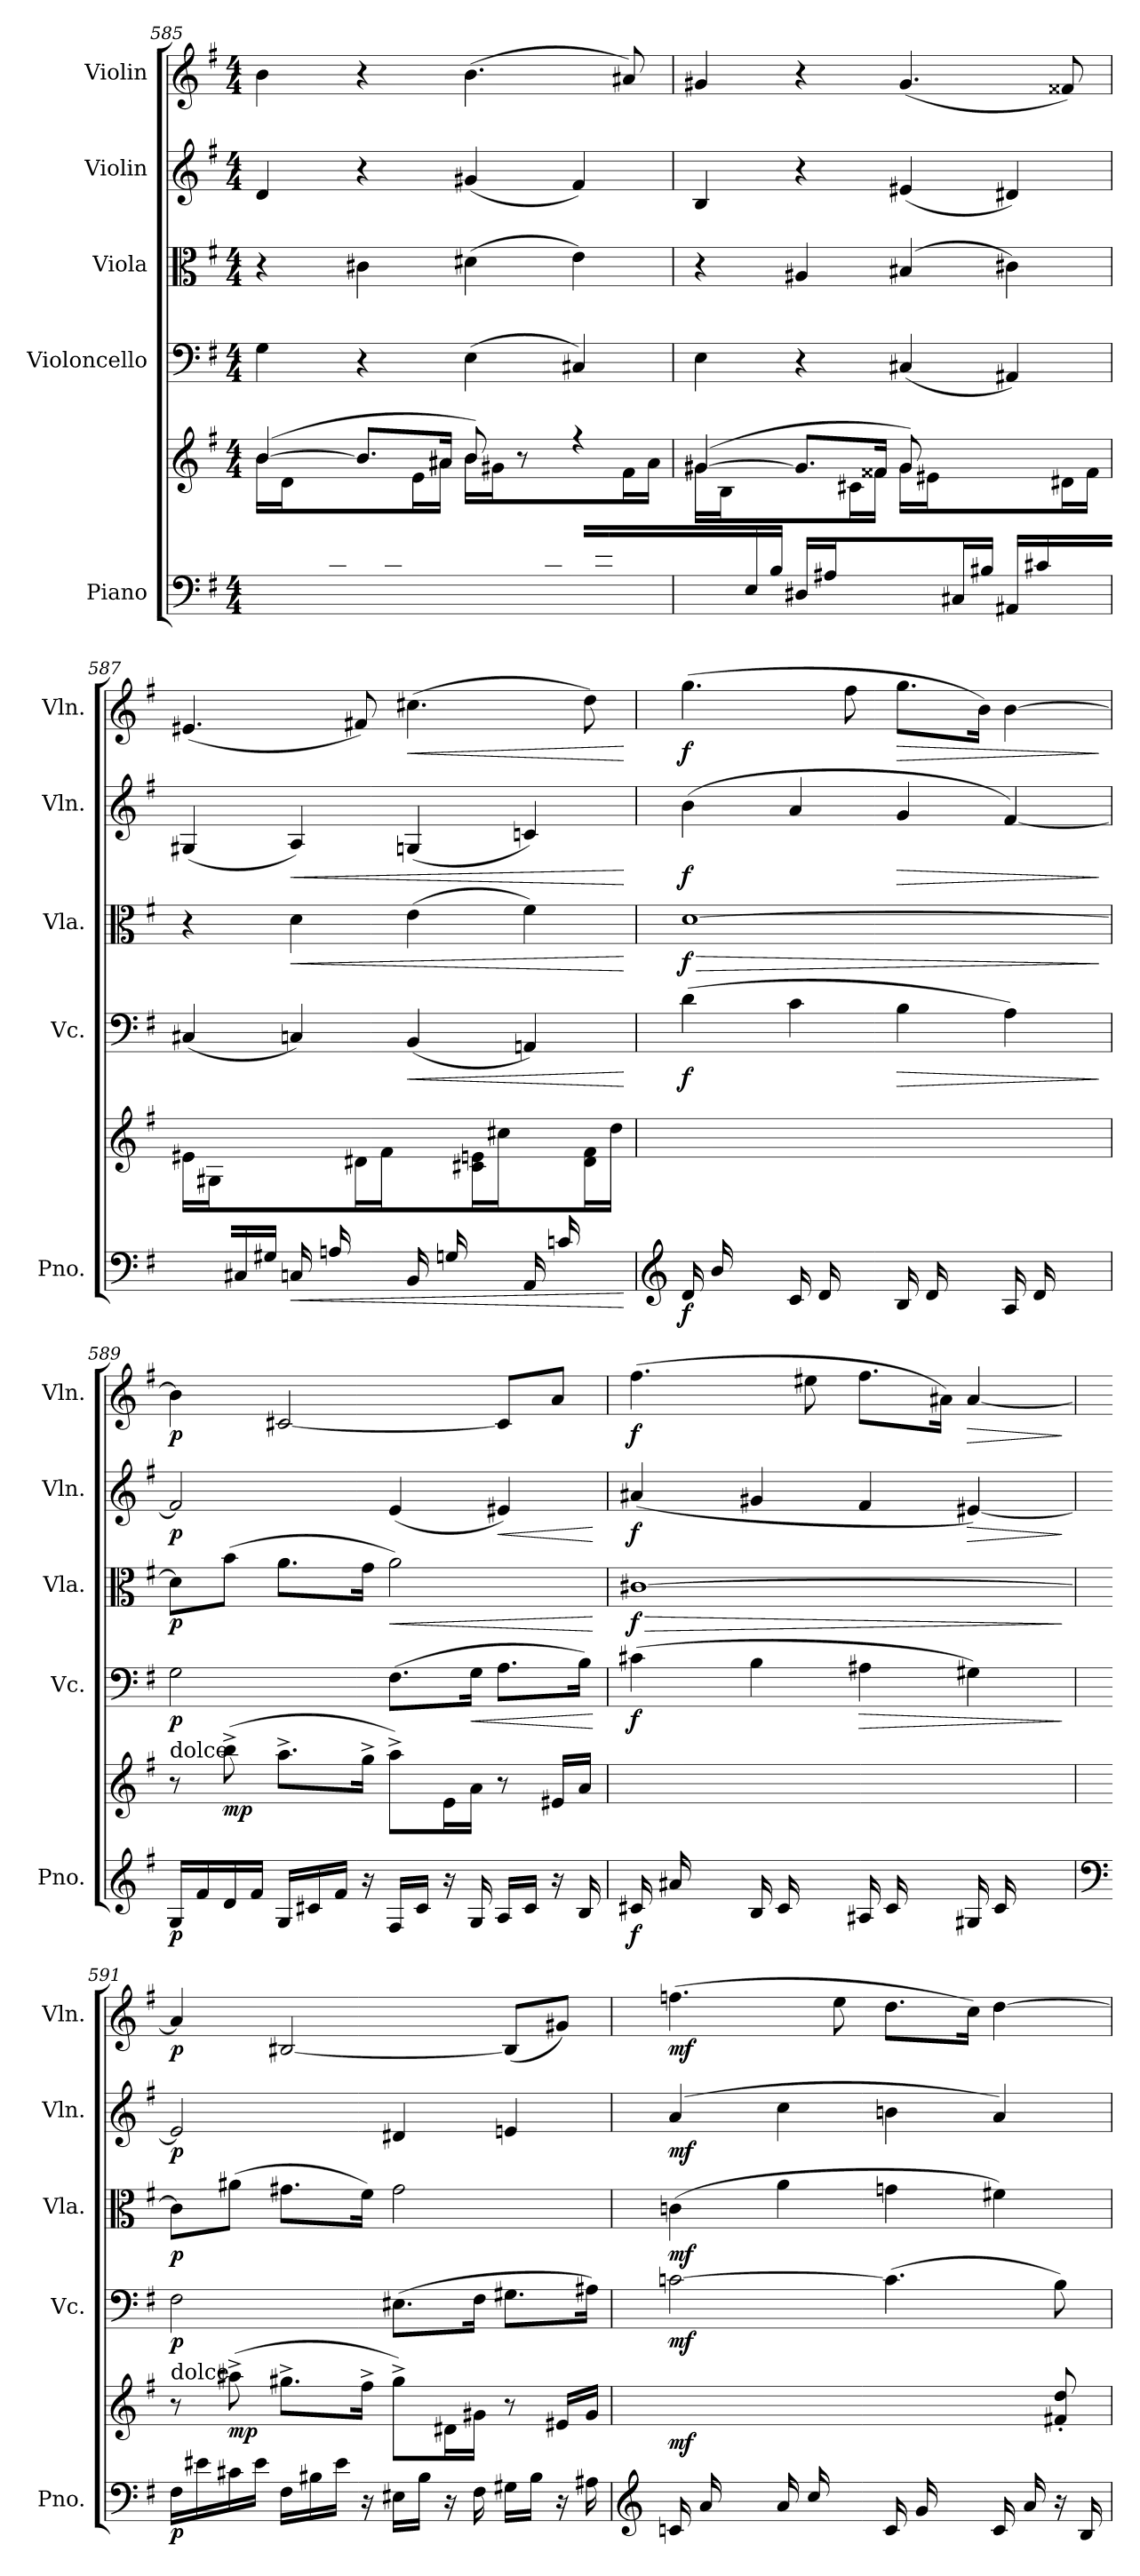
**kern	**kern	**dynam	**kern	**dynam	**kern	**dynam	**kern	**dynam	**kern	**dynam
*part5	*part5	*part5	*part4	*part4	*part3	*part3	*part2	*part2	*part1	*part1
*staff6	*staff5	*staff5/6	*staff4	*staff4	*staff3	*staff3	*staff2	*staff2	*staff1	*staff1
*I"Piano	*	*	*I"Violoncello	*	*I"Viola	*	*I"Violin	*	*I"Violin	*
*I'Pno.	*	*	*I'Vc.	*	*I'Vla.	*	*I'Vln.	*	*I'Vln.	*
*clefF4	*clefG2	*	*clefF4	*	*clefC3	*	*clefG2	*	*clefG2	*
*k[f#]	*k[f#]	*	*k[f#]	*	*k[f#]	*	*k[f#]	*	*k[f#]	*
*M4/4	*M4/4	*	*M4/4	*	*M4/4	*	*M4/4	*	*M4/4	*
=585	=585	=585	=585	=585	=585	=585	=585	=585	=585	=585
*	*^	*	*	*	*	*	*	*	*	*
8ryy	([4b/	16b\LL	.	4G\	.	4r	.	4d/	.	4b\	.
.	.	16d\	.	.	.	.	.	.	.	.	.
16G/	.	4ryy	.	.	.	.	.	.	.	.	.
16d/JJ	.	.	.	.	.	.	.	.	.	.	.
16F#/LL	8.b/L]	.	.	4r	.	4c#X\	.	4r	.	4r	.
16c#X/	.	.	.	.	.	.	.	.	.	.	.
4ryy	.	16e\	.	.	.	.	.	.	.	.	.
.	16a#X/Jk	16a#X\JJ	.	.	.	.	.	.	.	.	.
.	8b/)	16b\LL	.	(4E\	.	(4d#X\	.	(4g#X/	.	(4.b\	.
.	.	16g#X\	.	.	.	.	.	.	.	.	.
16E/	8r	4ryy	.	.	.	.	.	.	.	.	.
16d#X/JJ	.	.	.	.	.	.	.	.	.	.	.
16C#X/LL	4r	.	.	4C#X/)	.	4e\)	.	4f#/)	.	.	.
16e/	.	.	.	.	.	.	.	.	.	.	.
8ryy	.	16f#\	.	.	.	.	.	.	.	8a#X/)	.
.	.	16a#\JJ	.	.	.	.	.	.	.	.	.
!!LO:LB:g=z
=586	=586	=586	=586	=586	=586	=586	=586	=586	=586	=586	=586
8ryy	([4g#X/	16g#X\LL	.	4E\	.	4r	.	4B/	.	4g#X/	.
.	.	16B\	.	.	.	.	.	.	.	.	.
16E/	.	4ryy	.	.	.	.	.	.	.	.	.
16B/JJ	.	.	.	.	.	.	.	.	.	.	.
16D#X/LL	8.g#/L]	.	.	4r	.	4A#X/	.	4r	.	4r	.
16A#X/	.	.	.	.	.	.	.	.	.	.	.
4ryy	.	16c#X\	.	.	.	.	.	.	.	.	.
.	16f##X/Jk	16f##X\JJ	.	.	.	.	.	.	.	.	.
.	8g#/)	16g#\LL	.	(4C#X/	.	(4B#X/	.	(4e#X/	.	(4.g#/	.
.	.	16e#X\	.	.	.	.	.	.	.	.	.
16C#X/	8ryy	4ryy	.	.	.	.	.	.	.	.	.
16B#X/JJ	.	.	.	.	.	.	.	.	.	.	.
16AA#X/LL	4ryy	.	.	4AA#X/)	.	4c#X\)	.	4d#X/)	.	.	.
16c#X/	.	.	.	.	.	.	.	.	.	.	.
8ryy	.	16d#X\	.	.	.	.	.	.	.	8f##X/)	.
.	.	16f##\JJ	.	.	.	.	.	.	.	.	.
!!LO:PB:g=z
=587	=587	=587	=587	=587	=587	=587	=587	=587	=587	=587	=587
8ryy	1ryy	16e#X\LL	.	(4C#X/	.	4r	.	(4G#X/	.	(4.e#X/	.
.	.	16G#X\	.	.	.	.	.	.	.	.	.
16C#X/	.	4ryy	.	.	.	.	.	.	.	.	.
16G#X/JJ	.	.	.	.	.	.	.	.	.	.	.
!	!	!	!LO:HP:b=2	!	!	!	!LO:HP:b	!	!LO:HP:b	!	!
16Cn/LL	.	.	<	4Cn/)	.	4d\	<	4A/)	<	.	.
16An/	.	.	.	.	.	.	.	.	.	.	.
8ryy	.	16d#X\	.	.	.	.	.	.	.	8f#X/)	.
.	.	16f#\JJ	.	.	.	.	.	.	.	.	.
!	!	!	!	!	!LO:HP:b	!	!	!	!	!	!LO:HP:b
16BB/LL	.	8ryy	.	(4BB/	<	(4e\	.	(4Gn/	.	(4.cc#X\	<
16Gn/	.	.	.	.	.	.	.	.	.	.	.
8ryy	.	16c#X\ 16en\	.	.	.	.	.	.	.	.	.
.	.	16cc#X\JJ	.	.	.	.	.	.	.	.	.
16AA/LL	.	8ryy	.	4AAn/)	.	4f#\)	.	4cn/)	.	.	.
16cn/	.	.	.	.	.	.	.	.	.	.	.
8ryy	.	16d#\ 16f#\	.	.	.	.	.	.	.	8dd\)	.
.	.	16dd\JJ	.	.	.	.	.	.	.	.	.
*	*v	*v	*	*	*	*	*	*	*	*	*
.	.	[	.	[	.	[	.	[	.	[
=588	=588	=588	=588	=588	=588	=588	=588	=588	=588	=588
*clefG2	*	*	*	*	*	*	*	*	*	*
*	*^	*	*	*	*	*	*	*	*	*
!	!	!	!LO:DY:b=2	!	!LO:DY:b	!	!LO:HP:b	!	!	!	!
!	!	!	!	!	!	!	!LO:DY:n=1:b	!	!LO:DY:b	!	!LO:DY:b
16d/LL	1ryy	8ryy	f	(4d\	f	[1d	> f	(4b\	f	(4.gg\	f
16b/	.	.	.	.	.	.	.	.	.	.	.
8ryy	.	16gg\	.	.	.	.	.	.	.	.	.
.	.	16b\JJ	.	.	.	.	.	.	.	.	.
16c/LL	.	8ryy	.	4c\	.	.	.	4a/	.	.	.
16d/	.	.	.	.	.	.	.	.	.	.	.
8ryy	.	16ff#\	.	.	.	.	.	.	.	8ff#\	.
.	.	16cc\JJ	.	.	.	.	.	.	.	.	.
!	!	!	!	!	!LO:HP:b	!	!	!	!LO:HP:b	!	!LO:HP:b
16B/LL	.	8ryy	.	4B\	>	.	.	4g/	>	8.gg\L	>
16d/	.	.	.	.	.	.	.	.	.	.	.
8ryy	.	16gg\	.	.	.	.	.	.	.	.	.
.	.	16b\ 16dd\JJ	.	.	.	.	.	.	.	16b\Jk)	.
16A/LL	.	8ryy	.	4A\)	.	.	.	[4f#/)	.	[4b\	.
16d/	.	.	.	.	.	.	.	.	.	.	.
8ryy	.	16b\	.	.	.	.	.	.	.	.	.
.	.	16f#\JJ	.	.	.	.	.	.	.	.	.
*	*v	*v	*	*	*	*	*	*	*	*	*
.	.	.	.	]	.	]	.	]	.	]
!!LO:LB:g=z
=589	=589	=589	=589	=589	=589	=589	=589	=589	=589	=589
!	!LO:TX:a:t=dolce	!	!	!	!	!	!	!	!	!
!	!	!LO:DY:b=2	!	!LO:DY:b	!	!LO:DY:b	!	!LO:DY:b	!	!LO:DY:b
16G/LL	8r	p	2G\	p	8d\L]	p	2f#/]	p	4b\]	p
16f#/	.	.	.	.	.	.	.	.	.	.
!	!	!LO:DY:b	!	!	!	!	!	!	!	!
16d/	(8bb^\	mp	.	.	(8b\J	.	.	.	.	.
16f#/JJ	.	.	.	.	.	.	.	.	.	.
16G/LL	8.aa^\L	.	.	.	8.a\L	.	.	.	[2c#X/	.
16c#X/	.	.	.	.	.	.	.	.	.	.
16f#/JJ	.	.	.	.	.	.	.	.	.	.
16r	16gg^\Jk	.	.	.	16g\Jk	.	.	.	.	.
!	!	!	!	!	!	!LO:HP:b	!	!	!	!
16F#/LL	8aa^\L)	.	(8.F#\L	.	2a\)	<	(4e/	.	.	.
16c#/JJ	.	.	.	.	.	.	.	.	.	.
16r	16e\L	.	.	.	.	.	.	.	.	.
!	!	!	!	!LO:HP:b	!	!	!	!	!	!
16G/	16a\JJ	.	16G\Jk	<	.	.	.	.	.	.
!	!	!	!	!	!	!	!	!LO:HP:b	!	!
16A/LL	8r	.	8.A\L	.	.	.	4e#X/)	<	8c#/L]	.
16c#/JJ	.	.	.	.	.	.	.	.	.	.
16r	16e#X/LL	.	.	.	.	.	.	.	8a/J	.
16B/	16a/JJ	.	16B\Jk)	.	.	.	.	.	.	.
.	.	.	.	[	.	[	.	[	.	.
=590	=590	=590	=590	=590	=590	=590	=590	=590	=590	=590
*	*^	*	*	*	*	*	*	*	*	*
!	!	!	!LO:DY:b=2	!	!LO:DY:b	!	!LO:HP:b	!	!	!	!
!	!	!	!	!	!	!	!LO:DY:n=1:b	!	!LO:DY:b	!	!LO:DY:b
16c#X/LL	1ryy	8ryy	f	(4c#X\	f	[1c#X	> f	(4a#X/	f	(4.ff#\	f
16a#X/	.	.	.	.	.	.	.	.	.	.	.
8ryy	.	16ff#\	.	.	.	.	.	.	.	.	.
.	.	16a#\JJ	.	.	.	.	.	.	.	.	.
16B/LL	.	8ryy	.	4B\	.	.	.	4g#X/	.	.	.
16c#/	.	.	.	.	.	.	.	.	.	.	.
8ryy	.	16ee#X\	.	.	.	.	.	.	.	8ee#X\	.
.	.	16g#X\JJ	.	.	.	.	.	.	.	.	.
!	!	!	!	!	!LO:HP:b	!	!	!	!	!	!
16A#X/LL	.	8ryy	.	4A#X\	>	.	.	4f#/	.	8.ff#\L	.
16c#/	.	.	.	.	.	.	.	.	.	.	.
8ryy	.	16ff#\	.	.	.	.	.	.	.	.	.
.	.	16f#\ 16a#\JJ	.	.	.	.	.	.	.	16a#X\Jk)	.
!	!	!	!	!	!	!	!	!	!LO:HP:b	!	!LO:HP:b
16G#X/LL	.	8ryy	.	4G#X\)	.	.	.	[4e#X/)	>	[4a#/	>
16c#/	.	.	.	.	.	.	.	.	.	.	.
8ryy	.	16e#X\	.	.	.	.	.	.	.	.	.
.	.	16a#\JJ	.	.	.	.	.	.	.	.	.
*	*v	*v	*	*	*	*	*	*	*	*	*
.	.	.	.	]	.	]	.	]	.	]
!!LO:PB:g=z
=591	=591	=591	=591	=591	=591	=591	=591	=591	=591	=591
*clefF4	*	*	*	*	*	*	*	*	*	*
!	!LO:TX:a:t=dolce	!	!	!	!	!	!	!	!	!
!	!	!LO:DY:b=2	!	!LO:DY:b	!	!LO:DY:b	!	!LO:DY:b	!	!LO:DY:b
16F#\LL	8r	p	2F#\	p	8c#\L]	p	2e#/]	p	4a#/]	p
16e#X\	.	.	.	.	.	.	.	.	.	.
!	!	!LO:DY:b	!	!	!	!	!	!	!	!
16c#X\	(8aa#X^\	mp	.	.	(8a#X\J	.	.	.	.	.
16e#\JJ	.	.	.	.	.	.	.	.	.	.
16F#\LL	8.gg#X^\L	.	.	.	8.g#X\L	.	.	.	[2B#X/	.
16B#X\	.	.	.	.	.	.	.	.	.	.
16e#\JJ	.	.	.	.	.	.	.	.	.	.
16r	16ff#^\Jk	.	.	.	16f#\Jk)	.	.	.	.	.
16E#X\LL	8gg#^\L)	.	(8.E#X\L	.	2g#\	.	4d#X/	.	.	.
16B#\JJ	.	.	.	.	.	.	.	.	.	.
16r	16d#X\L	.	.	.	.	.	.	.	.	.
16F#\	16g#X\JJ	.	16F#\Jk	.	.	.	.	.	.	.
16G#X\LL	8r	.	8.G#X\L	.	.	.	4en/	.	(8B#/L]	.
16B#\JJ	.	.	.	.	.	.	.	.	.	.
16r	16e#X/LL	.	.	.	.	.	.	.	8g#X/J)	.
16A#X\	16g#/JJ	.	16A#X\Jk)	.	.	.	.	.	.	.
=592	=592	=592	=592	=592	=592	=592	=592	=592	=592	=592
*clefG2	*	*	*	*	*	*	*	*	*	*
*	*^	*	*	*	*	*	*	*	*	*
!	!	!	!LO:DY:b	!	!LO:DY:b	!	!LO:DY:b	!	!LO:DY:b	!	!LO:DY:b
16cn/LL	4ryy	8ryy	mf	[2cn\	mf	(4cn\	mf	(4a/	mf	(4.ffn\	mf
16a/	.	.	.	.	.	.	.	.	.	.	.
8ryy	.	16ffn\	.	.	.	.	.	.	.	.	.
.	.	16a\JJ	.	.	.	.	.	.	.	.	.
16a/LL	4ryy	8ryy	.	.	.	4a\	.	4cc\	.	.	.
16cc/	.	.	.	.	.	.	.	.	.	.	.
8ryy	.	16ee\	.	.	.	.	.	.	.	8ee\	.
.	.	16cc\JJ	.	.	.	.	.	.	.	.	.
16c/LL	4ryy	8ryy	.	(4.c\]	.	4gn\	.	4bn\	.	8.dd\L	.
16g/	.	.	.	.	.	.	.	.	.	.	.
8ryy	.	16bn\ 16dd\	.	.	.	.	.	.	.	.	.
.	.	16cc\JJ	.	.	.	.	.	.	.	16cc\Jk)	.
16c/LL	8ryy	4ryy	.	.	.	4f#X\)	.	4a/)	.	[4dd\	.
16a/JJ	.	.	.	.	.	.	.	.	.	.	.
16r	8f#X/' 8dd/'	.	.	8B\)	.	.	.	.	.	.	.
16B/	.	.	.	.	.	.	.	.	.	.	.
*	*v	*v	*	*	*	*	*	*	*	*	*
=	=	=	=	=	=	=	=	=	=	=
*-	*-	*-	*-	*-	*-	*-	*-	*-	*-	*-
